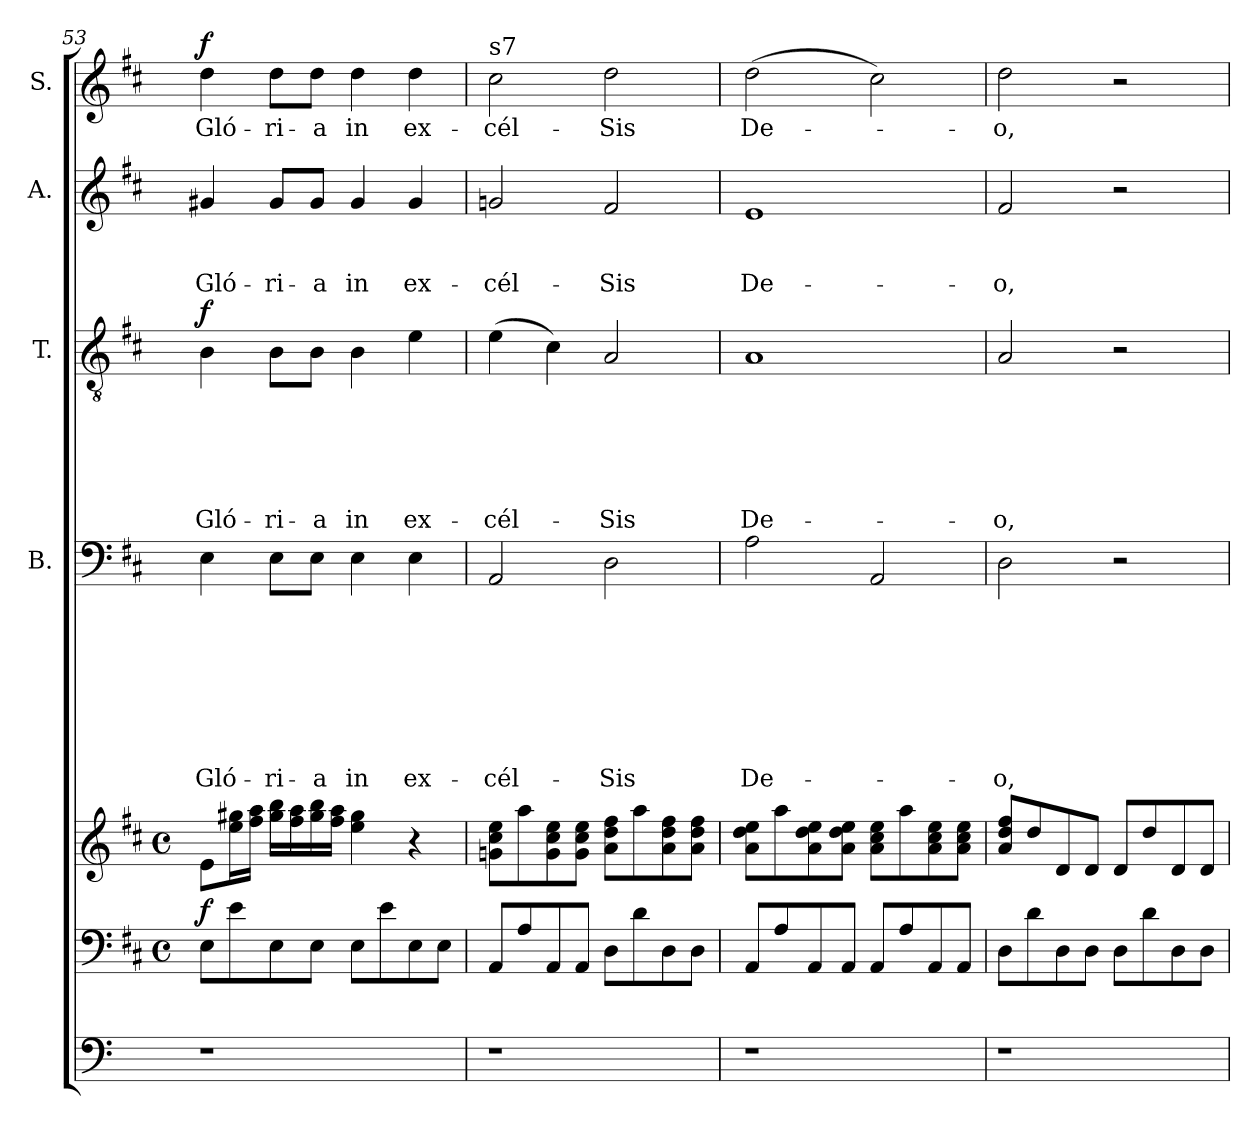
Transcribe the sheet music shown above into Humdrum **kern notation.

**kern	**kern	**dynam	**kern	**kern	**text	**text	**text	**text	**text	**text	**text	**text	**kern	**text	**text	**text	**text	**text	**text	**dynam	**kern	**text	**text	**text	**kern	**text	**dynam
*part7	*part6	*part6	*part5	*part4	*part4	*part4	*part4	*part4	*part4	*part4	*part4	*part4	*part3	*part3	*part3	*part3	*part3	*part3	*part3	*part3	*part2	*part2	*part2	*part2	*part1	*part1	*part1
*staff7	*staff6	*staff6	*staff5	*staff4	*staff4	*staff4	*staff4	*staff4	*staff4	*staff4	*staff4	*staff4	*staff3	*staff3	*staff3	*staff3	*staff3	*staff3	*staff3	*staff3	*staff2	*staff2	*staff2	*staff2	*staff1	*staff1	*staff1
*	*	*	*	*I"B.	*	*	*	*	*	*	*	*	*I"T.	*	*	*	*	*	*	*	*I"A.	*	*	*	*I"S.	*	*
*	*	*	*	*I'B.	*	*	*	*	*	*	*	*	*I'T.	*	*	*	*	*	*	*	*I'A.	*	*	*	*I'S.	*	*
*clefF4	*clefF4	*	*clefG2	*clefF4	*	*	*	*	*	*	*	*	*clefGv2	*	*	*	*	*	*	*	*clefG2	*	*	*	*clefG2	*	*
*	*ITrd1c2	*	*ITrd1c2	*ITrd1c2	*	*	*	*	*	*	*	*	*ITrd1c2	*	*	*	*	*	*	*	*ITrd1c2	*	*	*	*ITrd1c2	*	*
*k[]	*k[]	*	*k[]	*k[]	*	*	*	*	*	*	*	*	*k[]	*	*	*	*	*	*	*	*k[]	*	*	*	*k[]	*	*
*C:	*C:	*	*C:	*C:	*	*	*	*	*	*	*	*	*C:	*	*	*	*	*	*	*	*C:	*	*	*	*C:	*	*
*	*M4/4	*	*M4/4	*	*	*	*	*	*	*	*	*	*	*	*	*	*	*	*	*	*	*	*	*	*	*	*
*	*met(c)	*	*met(c)	*	*	*	*	*	*	*	*	*	*	*	*	*	*	*	*	*	*	*	*	*	*	*	*
=53	=53	=53	=53	=53	=53	=53	=53	=53	=53	=53	=53	=53	=53	=53	=53	=53	=53	=53	=53	=53	=53	=53	=53	=53	=53	=53	=53
!	!	!LO:DY:a	!	!	!	!	!	!	!	!	!	!LO:LY:b	!	!	!	!	!	!	!LO:LY:b	!LO:DY:a	!	!	!	!LO:LY:b	!	!LO:LY:b	!LO:DY:a
1r	8D\L	f	8d\L	4D\	.	.	.	.	.	.	.	Gló-	4A\	.	.	.	.	.	Gló-	f	4f#X/	.	.	Gló-	4cc\	Gló-	f
.	8d\	.	16dd\ 16ff#X\L	.	.	.	.	.	.	.	.	.	.	.	.	.	.	.	.	.	.	.	.	.	.	.	.
.	.	.	16ee\ 16gg\JJ	.	.	.	.	.	.	.	.	.	.	.	.	.	.	.	.	.	.	.	.	.	.	.	.
!	!	!	!	!	!	!	!	!	!	!	!	!LO:LY:b	!	!	!	!	!	!	!LO:LY:b	!	!	!	!	!LO:LY:b	!	!LO:LY:b	!
.	8D\	.	16ff#\ 16aa\LL	8D\L	.	.	.	.	.	.	.	-ri-	8A\L	.	.	.	.	.	-ri-	.	8f#/L	.	.	-ri-	8cc\L	-ri-	.
.	.	.	16ee\ 16gg\	.	.	.	.	.	.	.	.	.	.	.	.	.	.	.	.	.	.	.	.	.	.	.	.
!	!	!	!	!	!	!	!	!	!	!	!	!LO:LY:b	!	!	!	!	!	!	!LO:LY:b	!	!	!	!	!LO:LY:b	!	!LO:LY:b	!
.	8D\J	.	16ff#\ 16aa\	8D\J	.	.	.	.	.	.	.	-a	8A\J	.	.	.	.	.	-a	.	8f#/J	.	.	-a	8cc\J	-a	.
.	.	.	16ee\ 16gg\JJ	.	.	.	.	.	.	.	.	.	.	.	.	.	.	.	.	.	.	.	.	.	.	.	.
!	!	!	!	!	!	!	!	!	!	!	!	!LO:LY:b	!	!	!	!	!	!	!LO:LY:b	!	!	!	!	!LO:LY:b	!	!LO:LY:b	!
.	8D\L	.	4dd\ 4ff#\	4D\	.	.	.	.	.	.	.	in	4A\	.	.	.	.	.	in	.	4f#/	.	.	in	4cc\	in	.
.	8d\	.	.	.	.	.	.	.	.	.	.	.	.	.	.	.	.	.	.	.	.	.	.	.	.	.	.
!	!	!	!	!	!	!	!	!	!	!	!	!LO:LY:b	!	!	!	!	!	!	!LO:LY:b	!	!	!	!	!LO:LY:b	!	!LO:LY:b	!
.	8D\	.	4r	4D\	.	.	.	.	.	.	.	ex-	4d\	.	.	.	.	.	ex-	.	4f#/	.	.	ex-	4cc\	ex-	.
.	8D\J	.	.	.	.	.	.	.	.	.	.	.	.	.	.	.	.	.	.	.	.	.	.	.	.	.	.
!!LO:LB:g=z
=54	=54	=54	=54	=54	=54	=54	=54	=54	=54	=54	=54	=54	=54	=54	=54	=54	=54	=54	=54	=54	=54	=54	=54	=54	=54	=54	=54
!	!	!	!	!	!	!	!	!	!	!	!	!	!	!	!	!	!	!	!	!	!	!	!	!	!LO:TX:a:t=s7	!	!
!	!	!	!	!	!	!	!	!	!	!	!	!LO:LY:b	!	!	!	!	!	!	!LO:LY:b	!	!	!	!	!LO:LY:b	!	!LO:LY:b	!
1r	8GG/L	.	8fn\ 8b\ 8dd\L	2GG/	.	.	.	.	.	.	.	-cél-	(>4d\	.	.	.	.	.	-cél-	.	2fn/	.	.	-cél-	2b\	-cél-	.
.	8G/	.	8gg\	.	.	.	.	.	.	.	.	.	.	.	.	.	.	.	.	.	.	.	.	.	.	.	.
.	8GG/	.	8f\ 8b\ 8dd\	.	.	.	.	.	.	.	.	.	4B\)	.	.	.	.	.	.	.	.	.	.	.	.	.	.
.	8GG/J	.	8f\ 8b\ 8dd\J	.	.	.	.	.	.	.	.	.	.	.	.	.	.	.	.	.	.	.	.	.	.	.	.
!	!	!	!	!	!	!	!	!	!	!	!	!LO:LY:b	!	!	!	!	!	!	!LO:LY:b	!	!	!	!	!LO:LY:b	!	!LO:LY:b	!
.	8C\L	.	8g\ 8cc\ 8ee\L	2C\	.	.	.	.	.	.	.	-Sis	2G/	.	.	.	.	.	-Sis	.	2e/	.	.	-Sis	2cc\	-Sis	.
.	8c\	.	8gg\	.	.	.	.	.	.	.	.	.	.	.	.	.	.	.	.	.	.	.	.	.	.	.	.
.	8C\	.	8g\ 8cc\ 8ee\	.	.	.	.	.	.	.	.	.	.	.	.	.	.	.	.	.	.	.	.	.	.	.	.
.	8C\J	.	8g\ 8cc\ 8ee\J	.	.	.	.	.	.	.	.	.	.	.	.	.	.	.	.	.	.	.	.	.	.	.	.
=55	=55	=55	=55	=55	=55	=55	=55	=55	=55	=55	=55	=55	=55	=55	=55	=55	=55	=55	=55	=55	=55	=55	=55	=55	=55	=55	=55
!	!	!	!	!	!	!	!	!	!	!	!	!LO:LY:b	!	!	!	!	!	!	!LO:LY:b	!	!	!	!	!LO:LY:b	!	!LO:LY:b	!
1r	8GG/L	.	8g\ 8cc\ 8dd\L	2G\	.	.	.	.	.	.	.	De-	1G	.	.	.	.	.	De-	.	1d	.	.	De-	(>2cc\	De-	.
.	8G/	.	8gg\	.	.	.	.	.	.	.	.	.	.	.	.	.	.	.	.	.	.	.	.	.	.	.	.
.	8GG/	.	8g\ 8cc\ 8dd\	.	.	.	.	.	.	.	.	.	.	.	.	.	.	.	.	.	.	.	.	.	.	.	.
.	8GG/J	.	8g\ 8cc\ 8dd\J	.	.	.	.	.	.	.	.	.	.	.	.	.	.	.	.	.	.	.	.	.	.	.	.
.	8GG/L	.	8g\ 8b\ 8dd\L	2GG/	.	.	.	.	.	.	.	.	.	.	.	.	.	.	.	.	.	.	.	.	2b\)	.	.
.	8G/	.	8gg\	.	.	.	.	.	.	.	.	.	.	.	.	.	.	.	.	.	.	.	.	.	.	.	.
.	8GG/	.	8g\ 8b\ 8dd\	.	.	.	.	.	.	.	.	.	.	.	.	.	.	.	.	.	.	.	.	.	.	.	.
.	8GG/J	.	8g\ 8b\ 8dd\J	.	.	.	.	.	.	.	.	.	.	.	.	.	.	.	.	.	.	.	.	.	.	.	.
=56	=56	=56	=56	=56	=56	=56	=56	=56	=56	=56	=56	=56	=56	=56	=56	=56	=56	=56	=56	=56	=56	=56	=56	=56	=56	=56	=56
!	!	!	!	!	!	!	!	!	!	!	!	!LO:LY:b	!	!	!	!	!	!	!LO:LY:b	!	!	!	!	!LO:LY:b	!	!LO:LY:b	!
1r	8C\L	.	8g/ 8cc/ 8ee/L	2C\	.	.	.	.	.	.	.	-o,	2G/	.	.	.	.	.	-o,	.	2e/	.	.	-o,	2cc\	-o,	.
.	8c\	.	8cc/	.	.	.	.	.	.	.	.	.	.	.	.	.	.	.	.	.	.	.	.	.	.	.	.
.	8C\	.	8c/	.	.	.	.	.	.	.	.	.	.	.	.	.	.	.	.	.	.	.	.	.	.	.	.
.	8C\J	.	8c/J	.	.	.	.	.	.	.	.	.	.	.	.	.	.	.	.	.	.	.	.	.	.	.	.
.	8C\L	.	8c/L	2r	.	.	.	.	.	.	.	.	2r	.	.	.	.	.	.	.	2r	.	.	.	2r	.	.
.	8c\	.	8cc/	.	.	.	.	.	.	.	.	.	.	.	.	.	.	.	.	.	.	.	.	.	.	.	.
.	8C\	.	8c/	.	.	.	.	.	.	.	.	.	.	.	.	.	.	.	.	.	.	.	.	.	.	.	.
.	8C\J	.	8c/J	.	.	.	.	.	.	.	.	.	.	.	.	.	.	.	.	.	.	.	.	.	.	.	.
=	=	=	=	=	=	=	=	=	=	=	=	=	=	=	=	=	=	=	=	=	=	=	=	=	=	=	=
*-	*-	*-	*-	*-	*-	*-	*-	*-	*-	*-	*-	*-	*-	*-	*-	*-	*-	*-	*-	*-	*-	*-	*-	*-	*-	*-	*-
